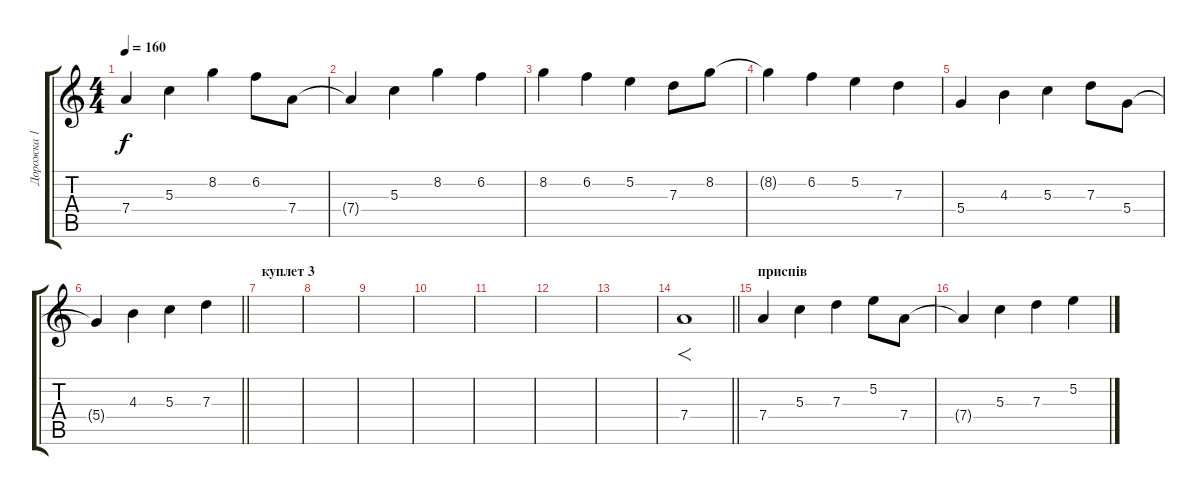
\track ("Дорожка 1" "Дорожка 1") {instrument distortionguitar}
\staff {score tabs}
\tuning (E4 B3 G3 D3 A2 E2) {hide}
\ts (4 4)
\tempo 160
\clef g2
\ks c
7.4.4{dy f} 5.3.4 8.2.4 6.2.8 7.4.8 |
7.4{t}.4 5.3.4 8.2.4 6.2.4 |
8.2.4 6.2.4 5.2.4 7.3.8 8.2.8 |
8.2{t}.4 6.2.4 5.2.4 7.3.4 |
5.4.4 4.3.4 5.3.4 7.3.8 5.4.8 |
\barLineRight lightlight
5.4{t}.4 4.3.4 5.3.4 7.3.4 |
\section ("" "куплет 3")
|
|
|
|
|
|
|
\barLineRight lightlight
7.4.1{f} |
\section ("" "приспів")
7.4.4 5.3.4 7.3.4 5.2.8 7.4.8 |
7.4{t}.4 5.3.4 7.3.4 5.2.4
